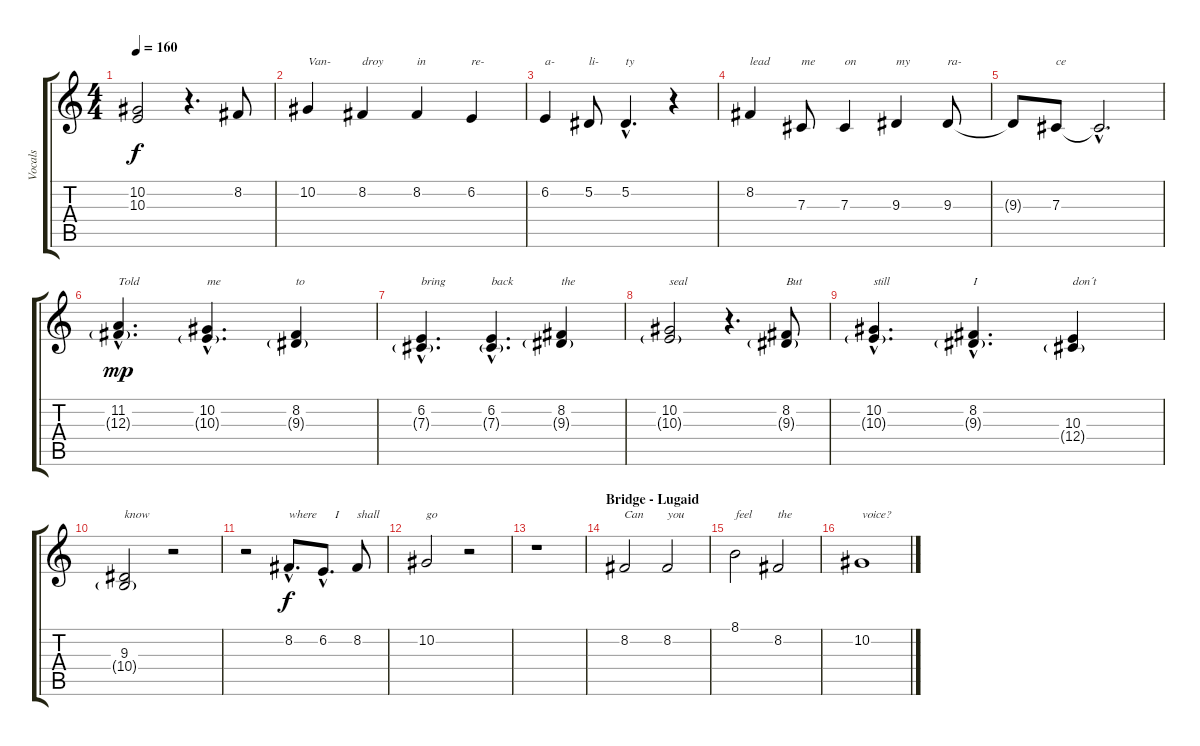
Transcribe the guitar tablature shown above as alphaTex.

\track ("Vocals" "Vocals") {instrument choiraahs}
\staff {score tabs}
\tuning (Eb4 Bb3 Gb3 Db3 Ab2 Eb2) {hide}
\ts (4 4)
\tempo 160
\clef g2
\ks c
(10.2{t} 10.3{t}).2{dy f} r.4{d} 8.2.8 |
10.2.4{txt "Van-"} 8.2.4{txt "droy"} 8.2.4{txt "in"} 6.2.4{txt "re-"} |
6.2.4{txt "a-"} 5.2.8{txt "li-"} 5.2{hac}.4{d txt "ty"} r.4 |
8.2.4{txt "lead"} 7.3.8{txt "me"} 7.3.4{txt "on"} 9.3.4{txt "my"} 9.3.8{txt "ra-"} |
9.3{t}.8 7.3.8{txt "ce"} 7.3{hac t}.2{d} |
(11.2{hac} 12.3{g hac}).4{d txt "Told" dy mp} (10.2{hac} 10.3{g hac}).4{d txt "me"} (8.2 9.3{g}).4{txt "to"} |
(6.2{hac} 7.3{g hac}).4{d txt "bring"} (6.2{hac} 7.3{g hac}).4{d txt "back"} (8.2 9.3{g}).4{txt "the"} |
(10.2 10.3{g}).2{txt "seal"} r.4{d} (8.2 9.3{g}).8{txt "But"} |
(10.2{hac} 10.3{g hac}).4{d txt "still"} (8.2{hac} 9.3{g hac}).4{d txt "I"} (10.3 12.4{g}).4{txt "don´t"} |
(9.3 10.4{g}).2{txt "know"} r.2 |
r.2 8.2{hac}.8{d txt "where" dy f} 6.2{hac}.8{d txt "    I"} 8.2.8{txt "shall"} |
10.2.2{txt "go"} r.2 |
r.1 |
\section ("" "Bridge - Lugaid")
8.2.2{txt "Can"} 8.2.2{txt "you"} |
8.1.2{txt "feel"} 8.2.2{txt "the"} |
10.2.1{txt "voice?"}
